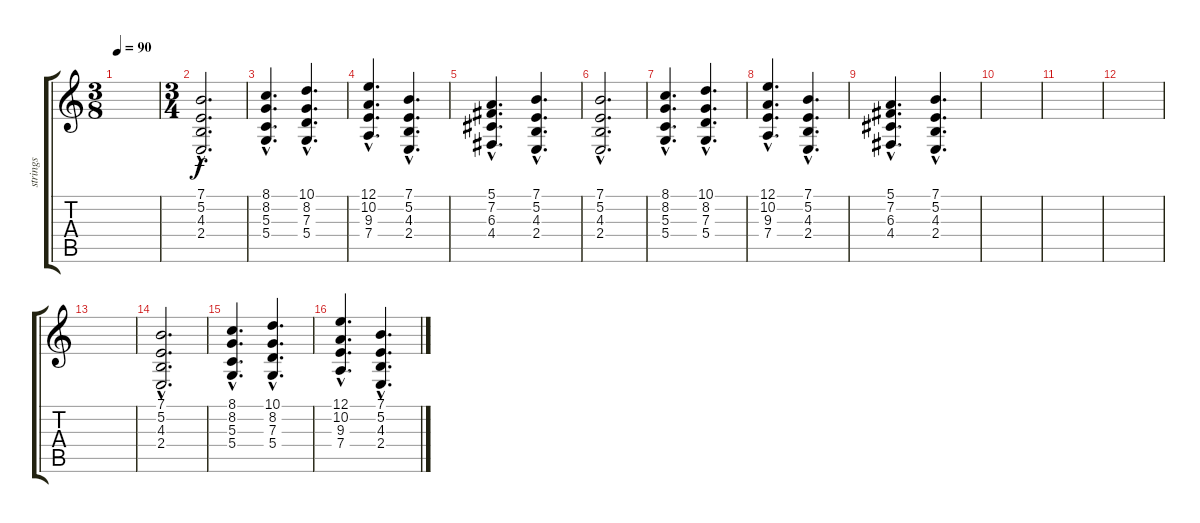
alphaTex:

\track ("strings" "strings") {instrument stringensemble1}
\staff {score tabs}
\tuning (E4 B3 G3 D3 A2 E2) {hide}
\ts (3 8)
\tempo 90
\clef g2
\ks c
|
\ts (3 4)
(7.1{hac} 5.2{hac} 4.3{hac} 2.4{hac}).2{d volume 11} |
(8.1{hac} 8.2{hac} 5.3{hac} 5.4{hac}).4{d} (10.1{hac} 8.2{hac} 7.3{hac} 5.4{hac}).4{d} |
(12.1{hac} 10.2{hac} 9.3{hac} 7.4{hac}).4{d} (7.1{hac} 5.2{hac} 4.3{hac} 2.4{hac}).4{d} |
(5.1{hac} 7.2{hac} 6.3{hac} 4.4{hac}).4{d} (7.1{hac} 5.2{hac} 4.3{hac} 2.4{hac}).4{d} |
(7.1{hac} 5.2{hac} 4.3{hac} 2.4{hac}).2{d} |
(8.1{hac} 8.2{hac} 5.3{hac} 5.4{hac}).4{d} (10.1{hac} 8.2{hac} 7.3{hac} 5.4{hac}).4{d} |
(12.1{hac} 10.2{hac} 9.3{hac} 7.4{hac}).4{d} (7.1{hac} 5.2{hac} 4.3{hac} 2.4{hac}).4{d} |
(5.1{hac} 7.2{hac} 6.3{hac} 4.4{hac}).4{d} (7.1{hac} 5.2{hac} 4.3{hac} 2.4{hac}).4{d} |
|
|
|
|
(7.1{hac} 5.2{hac} 4.3{hac} 2.4{hac}).2{d} |
(8.1{hac} 8.2{hac} 5.3{hac} 5.4{hac}).4{d} (10.1{hac} 8.2{hac} 7.3{hac} 5.4{hac}).4{d} |
(12.1{hac} 10.2{hac} 9.3{hac} 7.4{hac}).4{d} (7.1{hac} 5.2{hac} 4.3{hac} 2.4{hac}).4{d}
